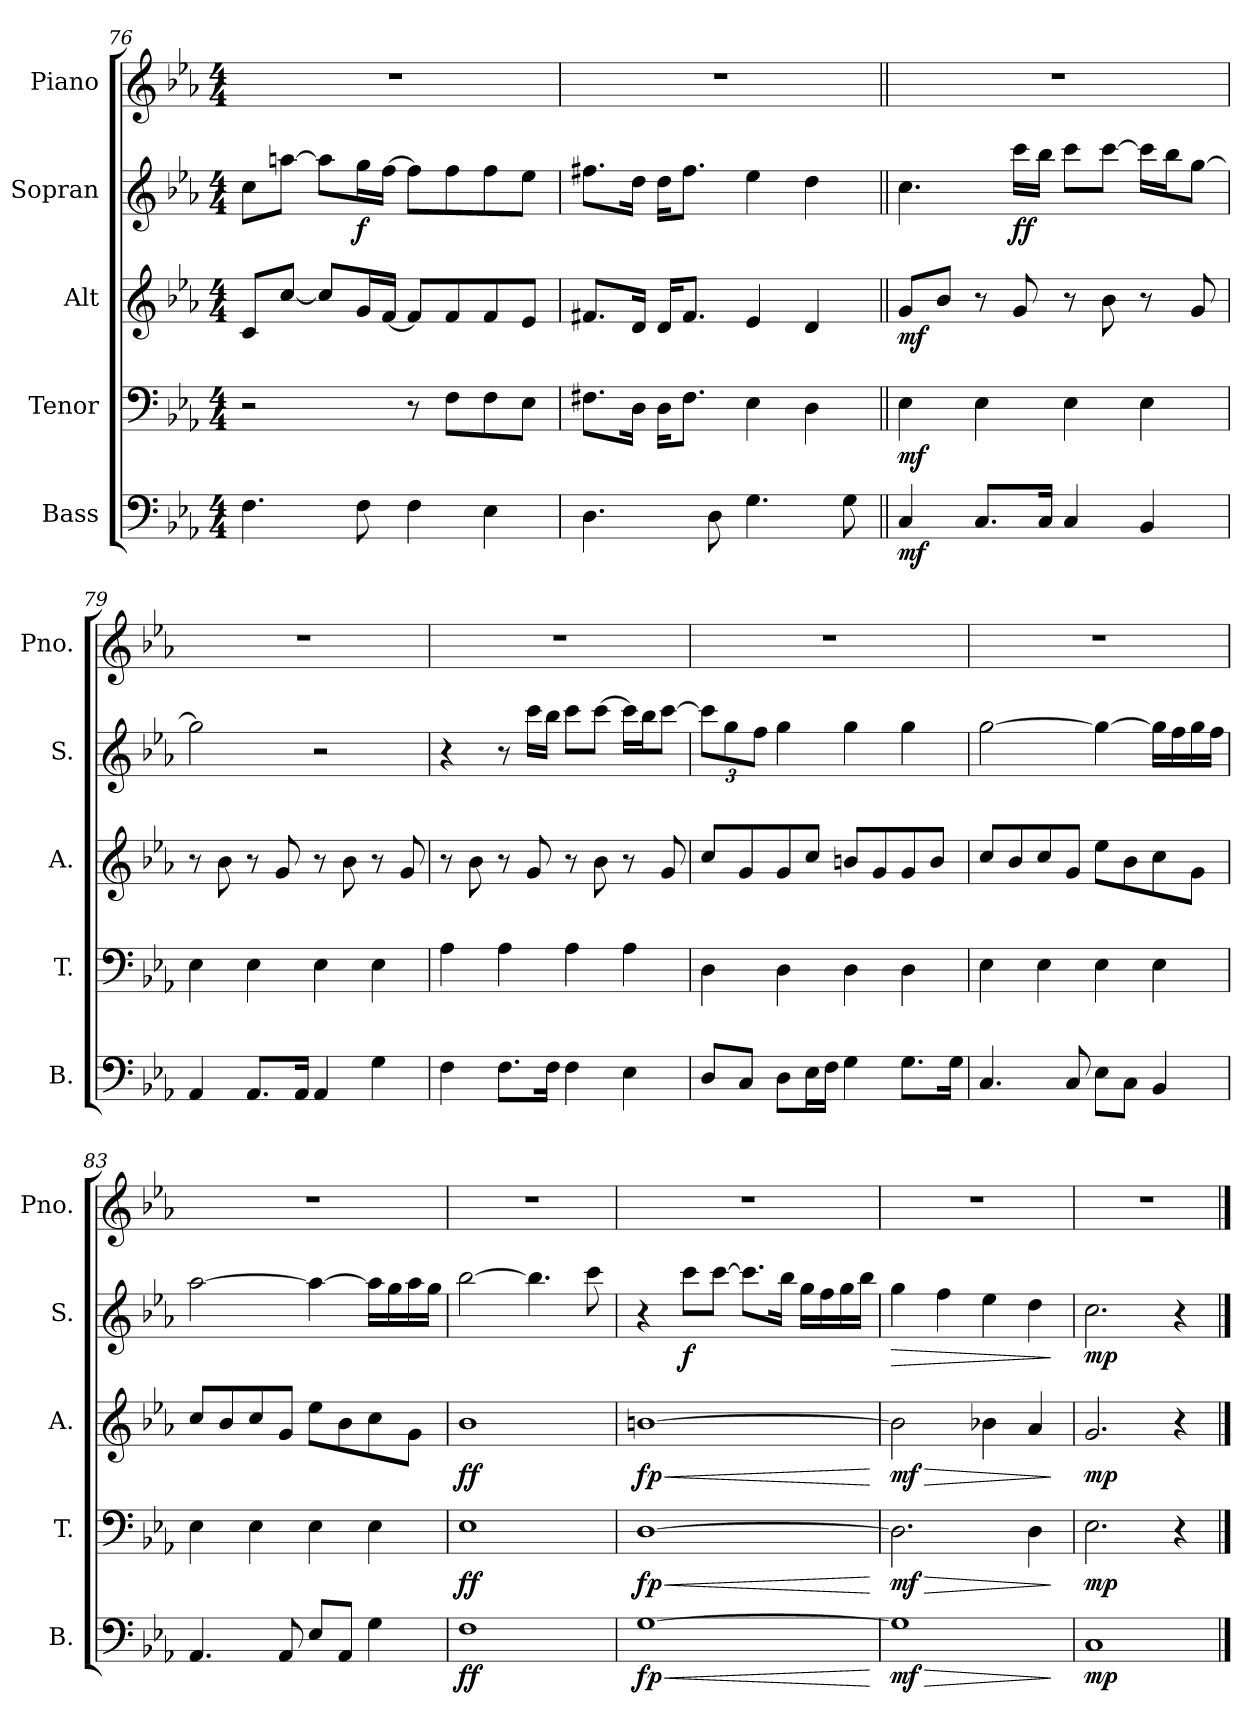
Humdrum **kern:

**kern	**dynam	**kern	**dynam	**kern	**dynam	**kern	**dynam	**kern
*part5	*part5	*part4	*part4	*part3	*part3	*part2	*part2	*part1
*staff5	*staff5	*staff4	*staff4	*staff3	*staff3	*staff2	*staff2	*staff1
*I"Bass	*	*I"Tenor	*	*I"Alt	*	*I"Sopran	*	*I"Piano
*I'B.	*	*I'T.	*	*I'A.	*	*I'S.	*	*I'Pno.
*clefF4	*	*clefF4	*	*clefG2	*	*clefG2	*	*clefG2
*k[b-e-a-]	*	*k[b-e-a-]	*	*k[b-e-a-]	*	*k[b-e-a-]	*	*k[b-e-a-]
*M4/4	*	*M4/4	*	*M4/4	*	*M4/4	*	*M4/4
=76	=76	=76	=76	=76	=76	=76	=76	=76
4.F\	.	2r	.	8c/L	.	8cc\L	.	1r
.	.	.	.	[8cc/J	.	[8aan\J	.	.
.	.	.	.	8cc/L]	.	8aa\L]	.	.
!	!	!	!	!	!	!	!LO:DY:b	!
8F\	.	.	.	16g/L	.	16gg\L	f	.
.	.	.	.	[16f/JJ	.	[16ff\JJ	.	.
4F\	.	8r	.	8f/L]	.	8ff\L]	.	.
.	.	8F\L	.	8f/	.	8ff\	.	.
4E-\	.	8F\	.	8f/	.	8ff\	.	.
.	.	8E-\J	.	8e-/J	.	8ee-\J	.	.
!!LO:LB:g=z
=77	=77	=77	=77	=77	=77	=77	=77	=77
4.D\	.	8.F#X\L	.	8.f#X/L	.	8.ff#X\L	.	1r
.	.	16D\Jk	.	16d/Jk	.	16dd\Jk	.	.
.	.	16D\KL	.	16d/KL	.	16dd\KL	.	.
.	.	8.F#\J	.	8.f#/J	.	8.ff#\J	.	.
8D\	.	.	.	.	.	.	.	.
4.G\	.	4E-\	.	4e-/	.	4ee-\	.	.
.	.	4D\	.	4d/	.	4dd\	.	.
8G\	.	.	.	.	.	.	.	.
=78||	=78||	=78||	=78||	=78||	=78||	=78||	=78||	=78||
!	!LO:DY:b	!	!LO:DY:b	!	!LO:DY:b	!	!	!
4C/	mf	4E-\	mf	8g/L	mf	4.cc\	.	1r
.	.	.	.	8b-/J	.	.	.	.
8.C/L	.	4E-\	.	8r	.	.	.	.
!	!	!	!	!	!	!	!LO:DY:b	!
.	.	.	.	8g/	.	16ccc\LL	ff	.
16C/Jk	.	.	.	.	.	16bb-\JJ	.	.
4C/	.	4E-\	.	8r	.	8ccc\L	.	.
.	.	.	.	8b-\	.	[8ccc\J	.	.
4BB-/	.	4E-\	.	8r	.	16ccc\LL]	.	.
.	.	.	.	.	.	16bb-\J	.	.
.	.	.	.	8g/	.	[8gg\J	.	.
=79	=79	=79	=79	=79	=79	=79	=79	=79
4AA-/	.	4E-\	.	8r	.	2gg\]	.	1r
.	.	.	.	8b-\	.	.	.	.
8.AA-/L	.	4E-\	.	8r	.	.	.	.
.	.	.	.	8g/	.	.	.	.
16AA-/Jk	.	.	.	.	.	.	.	.
4AA-/	.	4E-\	.	8r	.	2r	.	.
.	.	.	.	8b-\	.	.	.	.
4G\	.	4E-\	.	8r	.	.	.	.
.	.	.	.	8g/	.	.	.	.
=80	=80	=80	=80	=80	=80	=80	=80	=80
4F\	.	4A-\	.	8r	.	4r	.	1r
.	.	.	.	8b-\	.	.	.	.
8.F\L	.	4A-\	.	8r	.	8r	.	.
.	.	.	.	8g/	.	16ccc\LL	.	.
16F\Jk	.	.	.	.	.	16bb-\JJ	.	.
4F\	.	4A-\	.	8r	.	8ccc\L	.	.
.	.	.	.	8b-\	.	[8ccc\J	.	.
4E-\	.	4A-\	.	8r	.	16ccc\LL]	.	.
.	.	.	.	.	.	16bb-\J	.	.
.	.	.	.	8g/	.	[8ccc\J	.	.
!!LO:PB:g=z
=81	=81	=81	=81	=81	=81	=81	=81	=81
*	*	*	*	*	*	*Xbrackettup	*	*
8D/L	.	4D\	.	8cc/L	.	12ccc\L]	.	1r
.	.	.	.	.	.	12gg\	.	.
8C/J	.	.	.	8g/	.	.	.	.
.	.	.	.	.	.	12ff\J	.	.
8D\L	.	4D\	.	8g/	.	4gg\	.	.
16E-\L	.	.	.	8cc/J	.	.	.	.
16F\JJ	.	.	.	.	.	.	.	.
4G\	.	4D\	.	8bn/L	.	4gg\	.	.
.	.	.	.	8g/	.	.	.	.
8.G\L	.	4D\	.	8g/	.	4gg\	.	.
.	.	.	.	8b/J	.	.	.	.
16G\Jk	.	.	.	.	.	.	.	.
=82	=82	=82	=82	=82	=82	=82	=82	=82
4.C/	.	4E-\	.	8cc/L	.	[2gg\	.	1r
.	.	.	.	8b-/	.	.	.	.
.	.	4E-\	.	8cc/	.	.	.	.
8C/	.	.	.	8g/J	.	.	.	.
8E-\L	.	4E-\	.	8ee-\L	.	4gg\_	.	.
8C\J	.	.	.	8b-\	.	.	.	.
4BB-/	.	4E-\	.	8cc\	.	16gg\LL]	.	.
.	.	.	.	.	.	16ff\	.	.
.	.	.	.	8g\J	.	16gg\	.	.
.	.	.	.	.	.	16ff\JJ	.	.
=83	=83	=83	=83	=83	=83	=83	=83	=83
4.AA-/	.	4E-\	.	8cc/L	.	[2aa-\	.	1r
.	.	.	.	8b-/	.	.	.	.
.	.	4E-\	.	8cc/	.	.	.	.
8AA-/	.	.	.	8g/J	.	.	.	.
8E-/L	.	4E-\	.	8ee-\L	.	4aa-\_	.	.
8AA-/J	.	.	.	8b-\	.	.	.	.
4G\	.	4E-\	.	8cc\	.	16aa-\LL]	.	.
.	.	.	.	.	.	16gg\	.	.
.	.	.	.	8g\J	.	16aa-\	.	.
.	.	.	.	.	.	16gg\JJ	.	.
=84	=84	=84	=84	=84	=84	=84	=84	=84
!	!LO:DY:b	!	!LO:DY:b	!	!LO:DY:b	!	!	!
1F	ff	1E-	ff	1b-	ff	[2bb-\	.	1r
.	.	.	.	.	.	4.bb-\]	.	.
.	.	.	.	.	.	8ccc\	.	.
!!LO:LB:g=z
=85	=85	=85	=85	=85	=85	=85	=85	=85
!	!LO:HP:b	!	!LO:HP:b	!	!LO:HP:b	!	!	!
!	!LO:DY:n=1:b	!	!LO:DY:n=1:b	!	!LO:DY:n=1:b	!	!	!
[1G	< fp	[1D	< fp	[1bn	< fp	4r	.	1r
!	!	!	!	!	!	!	!LO:DY:b	!
.	.	.	.	.	.	8ccc\L	f	.
.	.	.	.	.	.	[8ccc\J	.	.
.	.	.	.	.	.	8.ccc\L]	.	.
.	.	.	.	.	.	16bb-\Jk	.	.
.	.	.	.	.	.	16gg\LL	.	.
.	.	.	.	.	.	16ff\	.	.
.	.	.	.	.	.	16gg\	.	.
.	.	.	.	.	.	16bb-\JJ	.	.
.	[	.	[	.	[	.	.	.
=86	=86	=86	=86	=86	=86	=86	=86	=86
!	!LO:HP:b	!	!LO:HP:b	!	!LO:HP:b	!	!LO:HP:b	!
!	!LO:DY:n=1:b	!	!LO:DY:n=1:b	!	!LO:DY:n=1:b	!	!	!
1G]	> mf	2.D\]	> mf	2b\]	> mf	4gg\	>	1r
.	.	.	.	.	.	4ff\	.	.
.	.	.	.	4b-X\	.	4ee-\	.	.
.	.	4D\	.	4a-/	.	4dd\	.	.
.	]	.	]	.	]	.	]	.
=87	=87	=87	=87	=87	=87	=87	=87	=87
!	!LO:DY:b	!	!LO:DY:b	!	!LO:DY:b	!	!LO:DY:b	!
1C	mp	2.E-\	mp	2.g/	mp	2.cc\	mp	1r
.	.	4r	.	4r	.	4r	.	.
==	==	==	==	==	==	==	==	==
*-	*-	*-	*-	*-	*-	*-	*-	*-
